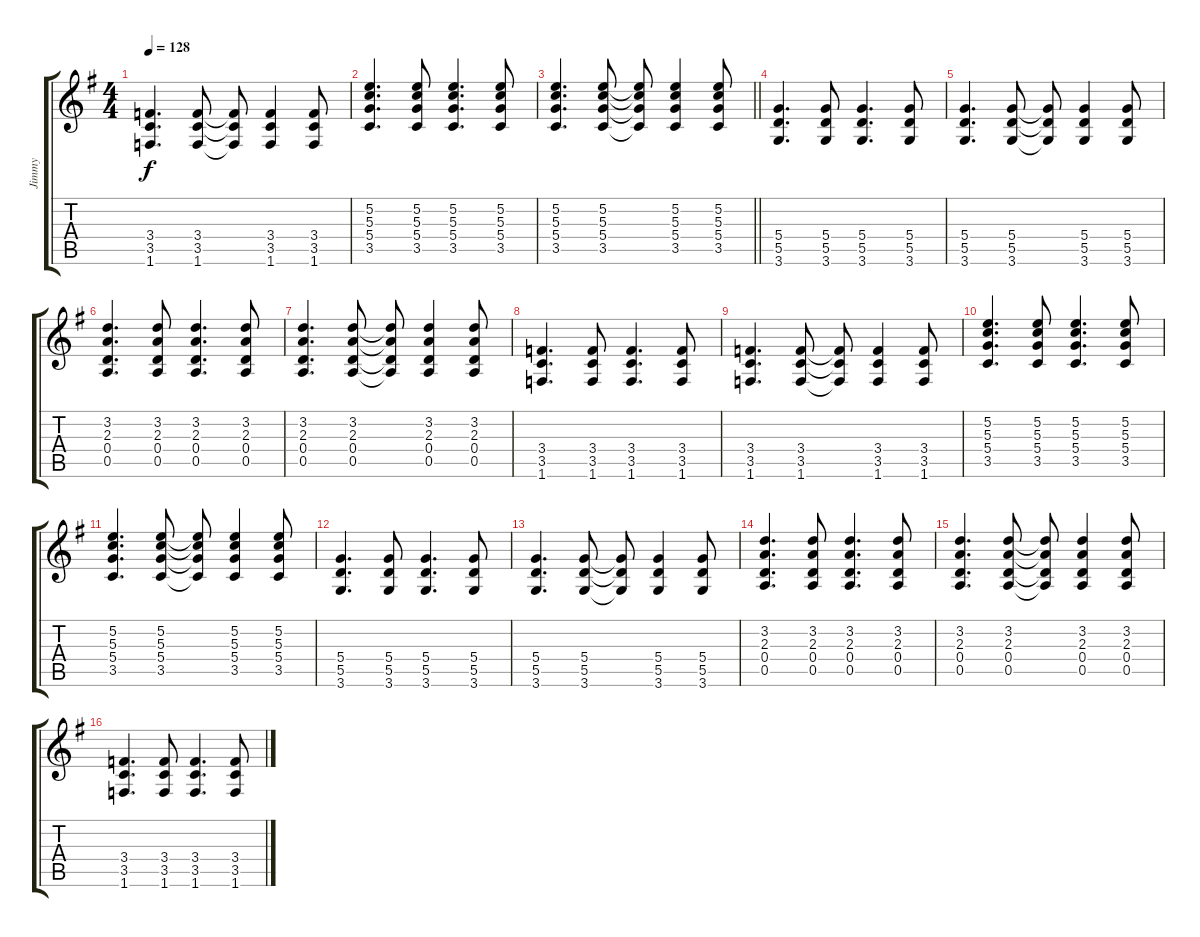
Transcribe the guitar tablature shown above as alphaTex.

\track ("Jimmy" "Jimmy") {instrument distortionguitar}
\staff {score tabs}
\tuning (E4 B3 G3 D3 A2 E2) {hide}
\ts (4 4)
\tempo 128
\clef g2
\ks g
(3.4 3.5 1.6).4{d dy f} (3.4 3.5 1.6).8 (3.4{t} 3.5{t} 1.6{t}).8 (3.4 3.5 1.6).4 (3.4 3.5 1.6).8 |
(5.2 5.3 5.4 3.5).4{d} (5.2 5.3 5.4 3.5).8 (5.2 5.3 5.4 3.5).4{d} (5.2 5.3 5.4 3.5).8 |
\barLineRight lightlight
(5.2 5.3 5.4 3.5).4{d} (5.2 5.3 5.4 3.5).8 (5.2{t} 5.3{t} 5.4{t} 3.5{t}).8 (5.2 5.3 5.4 3.5).4 (5.2 5.3 5.4 3.5).8 |
(5.4 5.5 3.6).4{d} (5.4 5.5 3.6).8 (5.4 5.5 3.6).4{d} (5.4 5.5 3.6).8 |
(5.4 5.5 3.6).4{d} (5.4 5.5 3.6).8 (5.4{t} 5.5{t} 3.6{t}).8 (5.4 5.5 3.6).4 (5.4 5.5 3.6).8 |
(3.2 2.3 0.4 0.5).4{d} (3.2 2.3 0.4 0.5).8 (3.2 2.3 0.4 0.5).4{d} (3.2 2.3 0.4 0.5).8 |
(3.2 2.3 0.4 0.5).4{d} (3.2 2.3 0.4 0.5).8 (3.2{t} 2.3{t} 0.4{t} 0.5{t}).8 (3.2 2.3 0.4 0.5).4 (3.2 2.3 0.4 0.5).8 |
(3.4 3.5 1.6).4{d} (3.4 3.5 1.6).8 (3.4 3.5 1.6).4{d} (3.4 3.5 1.6).8 |
(3.4 3.5 1.6).4{d} (3.4 3.5 1.6).8 (3.4{t} 3.5{t} 1.6{t}).8 (3.4 3.5 1.6).4 (3.4 3.5 1.6).8 |
(5.2 5.3 5.4 3.5).4{d} (5.2 5.3 5.4 3.5).8 (5.2 5.3 5.4 3.5).4{d} (5.2 5.3 5.4 3.5).8 |
(5.2 5.3 5.4 3.5).4{d} (5.2 5.3 5.4 3.5).8 (5.2{t} 5.3{t} 5.4{t} 3.5{t}).8 (5.2 5.3 5.4 3.5).4 (5.2 5.3 5.4 3.5).8 |
(5.4 5.5 3.6).4{d} (5.4 5.5 3.6).8 (5.4 5.5 3.6).4{d} (5.4 5.5 3.6).8 |
(5.4 5.5 3.6).4{d} (5.4 5.5 3.6).8 (5.4{t} 5.5{t} 3.6{t}).8 (5.4 5.5 3.6).4 (5.4 5.5 3.6).8 |
(3.2 2.3 0.4 0.5).4{d} (3.2 2.3 0.4 0.5).8 (3.2 2.3 0.4 0.5).4{d} (3.2 2.3 0.4 0.5).8 |
(3.2 2.3 0.4 0.5).4{d} (3.2 2.3 0.4 0.5).8 (3.2{t} 2.3{t} 0.4{t} 0.5{t}).8 (3.2 2.3 0.4 0.5).4 (3.2 2.3 0.4 0.5).8 |
(3.4 3.5 1.6).4{d} (3.4 3.5 1.6).8 (3.4 3.5 1.6).4{d} (3.4 3.5 1.6).8
